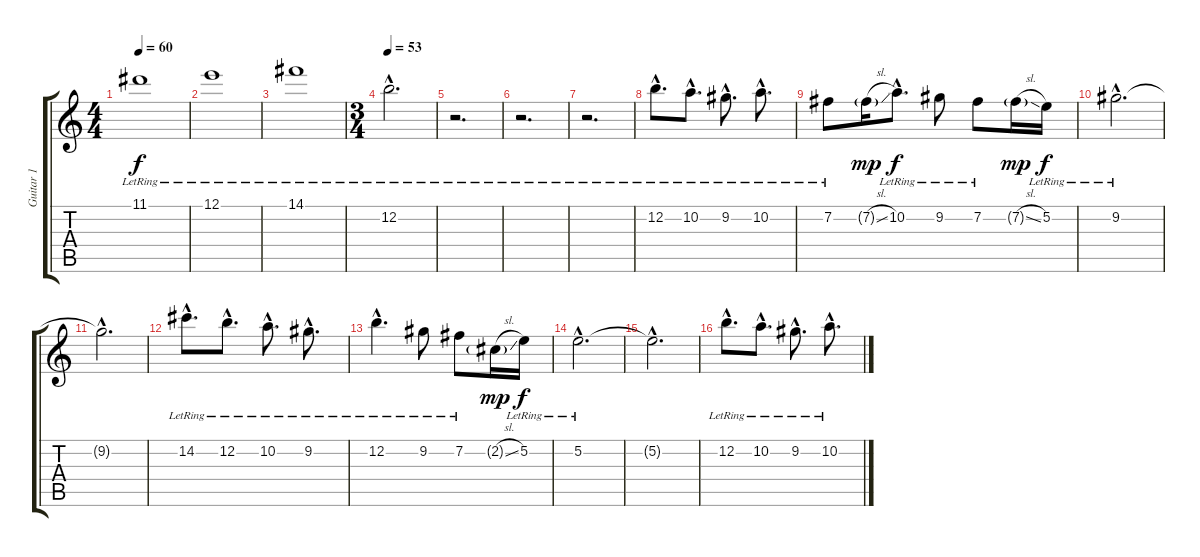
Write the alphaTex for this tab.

\track ("Guitar 1" "Guitar 1") {instrument electricguitarjazz}
\staff {score tabs}
\tuning (E4 B3 G3 D3 A2 E2) {hide}
\ts (4 4)
\tempo 60
\tempo 108
\tempo 60
\clef g2
\ks c
11.1{lr}.1{dy f instrument electricguitarjazz} |
12.1{lr}.1 |
14.1{lr}.1 |
\ts (3 4)
\tempo 53
12.2{hac lr}.2{d} |
r.2{d} |
r.2{d} |
r.2{d} |
12.2{hac lr}.8{d} 10.2{hac lr}.8{d} 9.2{hac lr}.8{d} 10.2{hac lr}.8{d} |
7.2{lr}.8 7.2{sl g}.16{dy mp} 10.2{hac lr}.8{d dy f} 9.2{lr}.8 7.2{lr}.8 7.2{sl g}.16{dy mp} 5.2{lr}.16{dy f} |
9.2{hac lr}.2{d} |
9.2{hac t}.2{d} |
14.2{hac lr}.8{d} 12.2{hac lr}.8{d} 10.2{hac lr}.8{d} 9.2{hac lr}.8{d} |
12.2{hac lr}.4{d} 9.2{lr}.8 7.2{lr}.8 2.2{sl g}.16{dy mp} 5.2{lr}.16{dy f} |
5.2{hac lr}.2{d} |
5.2{hac t}.2{d} |
12.2{hac lr}.8{d} 10.2{hac lr}.8{d} 9.2{hac lr}.8{d} 10.2{hac lr}.8{d}
